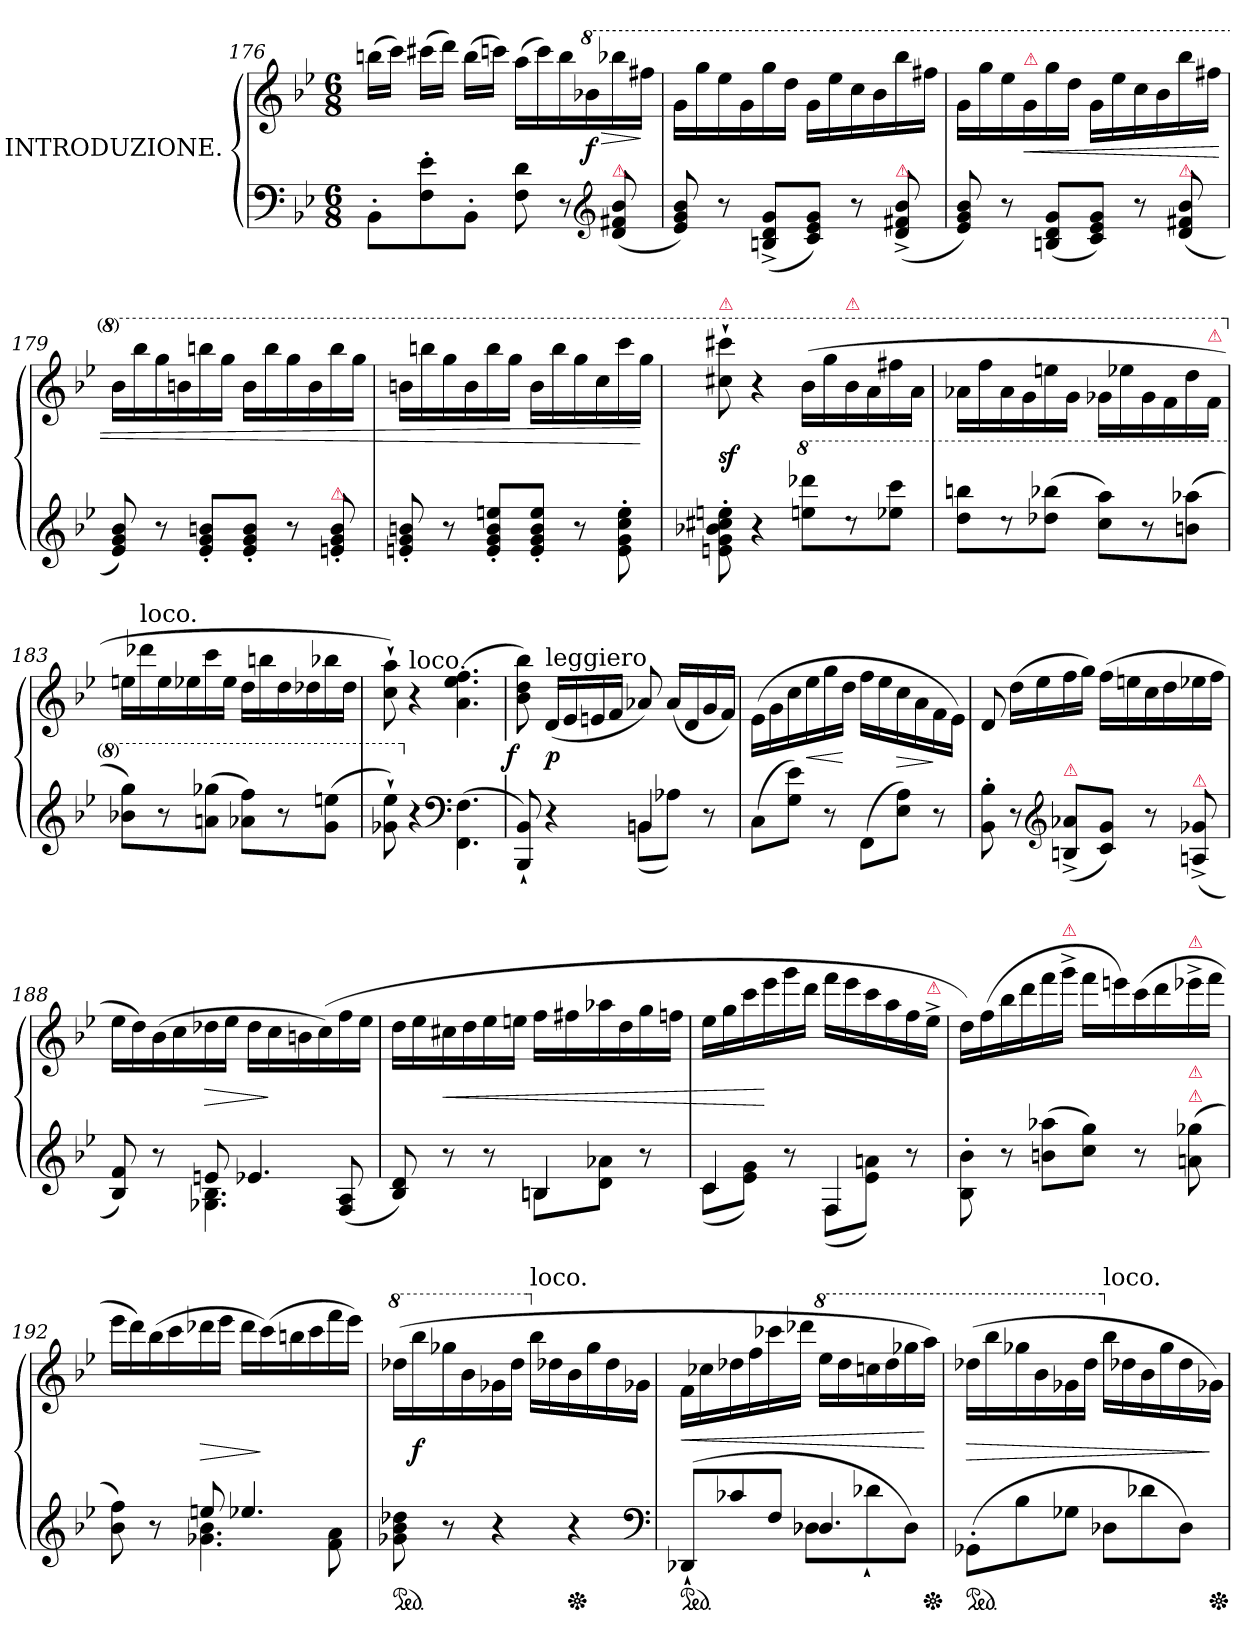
**kern	**kern	**dynam
*part1	*part1	*part1
*staff2	*staff1	*staff1/2
*I"INTRODUZIONE.	*	*
*clefF4	*clefG2	*
*k[b-e-]	*k[b-e-]	*
*M6/8	*M6/8	*
=176	=176	=176
8BB-'L	(>16bbnLL	.
.	16cccJJ)	.
8F' 8e-'	(>16ccc#XLL	.
.	16dddJJ)	.
8BB-'J	(>16bbLL	.
.	16cccnJJ)	.
8F 8d	(>16aaLL	.
.	16ccc)	.
8r	16bb	.
*	*8va	*
.	16bb-X	> f
*clefG2	*	*
!LO:TX:a:color=crimson:t=⚠	!	!
(<8d 8f#X 8b-	16bbb-	.
.	16fff#XJJ	]
=177	=177	=177
8e- 8g 8b-)	16ggLL	.
.	16ggg	.
8r	16eee-	.
.	16gg	.
(<8Bn^> 8d^> 8g^>L	16ggg	.
.	16dddJJ	.
8c 8e- 8gJ)	16ggLL	.
.	16eee-	.
8r	16ccc	.
.	16bb-	.
!LO:TX:a:color=crimson:t=⚠	!	!
(<8d^> 8f#X^> 8b-^>	16bbb-	.
.	16fff#XJJ	.
=178	=178	=178
8e- 8g 8b-)	16ggLL	.
.	16ggg	.
8r	16eee-	.
!	!LO:TX:a:color=crimson:t=⚠	!
.	16gg	<
(<8Bn 8d 8gL	16ggg	.
.	16dddJJ	.
8c 8e- 8gJ)	16ggLL	.
.	16eee-	.
8r	16ccc	.
.	16bb-	.
!LO:TX:a:color=crimson:t=⚠	!	!
(<8d 8f#X 8b-	16bbb-	.
.	16fff#XJJ	.
=179	=179	=179
8e- 8g 8b-)	16bb-LL	.
.	16bbb-	.
8r	16ggg	.
.	16bbn	.
8e-' 8g' 8bn'L	16bbbn	.
.	16gggJJ	.
8e-' 8g' 8b'J	16bbLL	.
.	16bbb	.
8r	16ggg	.
.	16bb	.
!LO:TX:a:color=crimson:t=⚠	!	!
8en' 8g' 8b'	16bbb	.
.	16gggJJ	.
=180	=180	=180
8en' 8g' 8bn'	16bbnLL	.
.	16bbbn	.
8r	16ggg	.
.	16bb	.
8e' 8g' 8b' 8een'L	16bbb	.
.	16gggJJ	.
8e' 8g' 8b' 8ee'J	16bbLL	.
.	16bbb	.
8r	16ggg	.
.	16ccc	.
8e'\ 8g'\ 8cc'\ 8ee'\	16cccc	.
.	16gggJJ	[
=181	=181	=181
!	!LO:TX:a:color=crimson:t=⚠	!
8en'>\ 8g'>\ 8b-X'>\ 8cc#X'>\ 8een'>\	8ccc#X`> 8cccc#X`>	sf
4r	4r	.
*8va	*	*
8eeen 8dddd-XL	(>16bb-LL	.
.	16ggg	.
!	!LO:TX:a:color=crimson:t=⚠	!
8rccc	16bb-	.
.	16aa	.
8eee-X 8ccccJ	16fff#X	.
.	16aaJJ	.
=182	=182	=182
8ddd 8bbbnL	16aa-XLL	.
.	16fff	.
8rccc	16aa-	.
.	16gg	.
(>8ddd-X 8bbb-XJ	16eeen	.
.	16ggJJ	.
8ccc 8aaaL)	16gg-X\LL	.
.	16eee-X	.
8r	16gg-	.
.	16ff	.
(>8bbn 8aaa-XJ	16ddd	.
!	!LO:TX:a:color=crimson:t=⚠	!
.	16ffJJ	.
=183	=183	=183
*	*X8va	*
8bb-X 8gggL)	16eenLL	.
!	!LO:TX:a:t=loco.	!
.	16ddd-X	.
8r	16ee	.
.	16ee-X	.
(>8aan 8ggg-XJ	16ccc	.
.	16ee-JJ	.
8aa-X 8fffL)	16ddLL	.
.	16bbn	.
8r	16dd	.
.	16dd-X	.
(>8gg 8eeenJ	16bb-X	.
.	16dd-JJ	.
=184	=184	=184
8gg-X`> 8eee-`>)	8cc`> 8aa`>)	.
*X8va	*	*
!	!LO:TX:a:t=loco.	!
4r	4r	.
*clefF4	*	*
(<4.FF\ 4.F\	(>4.a 4.ee- 4.ff	.
=185	=185	=185
*^	*	*
!	!	!	!LO:DY:rj
8BBB-`< 8BB-`<)	4.rAyy	8b- 8dd 8bb-)	f
!	!	!LO:TX:a:t=leggiero	!
4r	.	(<16dLL	p
.	.	16e-	.
.	.	16en	.
.	.	16fJJ	.
4BBn	(>8BBnL	8a-X)	.
.	8A-XJ)	(<16a-LL	.
.	.	16d	.
8r	8rGGyy	16g	.
.	.	16fJJ)	.
*v	*v	*	*
=186	=186	=186
(>8CL	(>16e-LL	.
.	16g	.
8G 8e-J)	16cc	.
.	16ee-	<
8r	16gg	.
.	16ddJJ	[
(>8FF\L	16ffLL	.
.	16ee-	.
8E- 8AJ)	16cc	>
.	16a	.
8r	16f	]
.	16e-JJ)	.
=187	=187	=187
8BB-' 8B-'	8d	.
8r	(>16ddLL	.
.	16ee-	.
*clefG2	*	*
!LO:TX:a:color=crimson:t=⚠	!	!
(<8Bn^> 8a-X^>L	16ff	.
.	16ggJJ)	.
8c 8gJ)	(>16ffLL	.
.	16een	.
8r	16cc	.
.	16dd	.
!LO:TX:a:color=crimson:t=⚠	!	!
(<8An^> 8g-X^>	16ee-X	.
.	16ffJJ	.
=188	=188	=188
*^	*	*
8B- 8f)	4rFyy	16ee-LL	.
.	.	16dd)	.
8r	.	(>16b-	.
.	.	16cc	.
8en	4.G-X 4.B-	16dd-X	>
.	.	16ee-JJ	.
4.e-X	.	16dd-LL	.
.	.	16cc	]
.	.	16bn	.
.	.	(>16cc)	.
.	(<8F/ 8A/	16ff	.
.	.	16ee-JJ	.
=189	=189	=189	=189
8B-/ 8d/)	8rddyy	16ddLL	.
.	.	16ee-	.
8r	4ryy	16cc#X	<
.	.	16dd	.
8r	.	16ee-	.
.	.	16eenJJ	.
4Bn	8BnL	16ffLL	.
.	.	16ff#X	.
.	8d 8a-XJ	16aa-X	.
.	.	16dd	.
8r	8reyy	16gg	.
.	.	16ffnJJ	.
=190	=190	=190	=190
4c	(>8cL	16ee-LL	.
.	.	16gg	.
.	8e- 8gJ)	16ccc	.
.	.	16eee-	[
8r	8reyy	16ggg	.
.	.	16dddJJ	.
4F	(>8FL	16fffLL	.
.	.	16eee-	.
.	8e- 8anJ)	16ccc	.
.	.	16aa	.
8r	8reyy	16ff	.
!	!	!LO:TX:a:color=crimson:t=⚠	!
.	.	16ee-^<JJ	.
*v	*v	*	*
=191	=191	=191
8B-'\ 8b-'\	16ddLL)	.
.	(>16ff	.
8r	16bb-	.
.	16ddd	.
(>8bn 8aa-XL	16fff	.
!	!LO:TX:a:color=crimson:t=⚠	!
.	16ggg^<JJ	.
8cc 8ggJ)	16fffLL	.
.	16eeen)	.
8r	(>16ccc	.
.	16ddd	.
!	!LO:TX:a:color=crimson:t=⚠	!
!LO:TX:a:color=crimson:t=⚠	!	!
!LO:TX:a:color=crimson:t=⚠	!	!
(>8an 8gg-X	16eee-X^<	.
.	16fffJJ	.
=192	=192	=192
*^	*	*
8ryy	8b- 8ff)	16eee-LL	.
.	.	16ddd)	.
8r	8ryy	(>16bb-	.
.	.	16ccc	.
8een	4.g-X 4.b-	16ddd-X	>
.	.	16eee-JJ	.
4.ee-X	.	16ddd-LL	.
.	.	(>16ccc)	]
.	.	16bbn	.
.	.	16ccc	.
.	8f 8a	16fff	.
.	.	16eee-JJ)	.
*v	*v	*	*
=193	=193	=193
*	*8va	*
*ped	*	*
8g-X 8b- 8dd-X	(>16ddd-XLL	.
.	16bbb-	f
8r	16ggg-X	.
.	16bb-	.
4r	16gg-X	.
.	16ddd-JJ	.
*	*X8va	*
!	!LO:TX:a:t=loco.	!
.	16bb-LL	.
.	16dd-X	.
*Xped	*	*
4r	16b-	.
.	16gg-	.
.	16dd-	.
.	16g-XJJ	.
*clefF4	*	*
=194	=194	=194
*^	*	*
*ped	*	*	*
4.rAyy	(>8DD-X`>L	16fLL	<
.	.	16cc-X	.
.	8c-X	16dd-X	.
.	.	16ff	.
.	8FJ	16ccc-X	.
.	.	16ddd-XJJ	.
*	*	*8va	*
4.D-X	8D-XL	16eee-LL	.
.	.	16ddd-	.
.	8d-X`>	16cccn	.
.	.	16ddd-	.
.	8D-J)	16ggg-X	.
*Xped	*	*	*
.	.	16aaaJJ)	[
*v	*v	*	*
=195	=195	=195
*ped	*	*
(>8GG-X'>\L	(>16ddd-XLL	>
.	16bbb-	.
8B-\	16ggg-X	.
.	16bb-	.
8G-X\J	16gg-X	.
.	16ddd-JJ	.
*	*X8va	*
!	!LO:TX:a:t=loco.	!
8D-XL	16bb-LL	.
.	16dd-X	.
8d-X	16b-	.
.	16gg-	.
8D-J)	16dd-	.
*Xped	*	*
.	16g-XJJ)	]
=	=	=
*-	*-	*-
